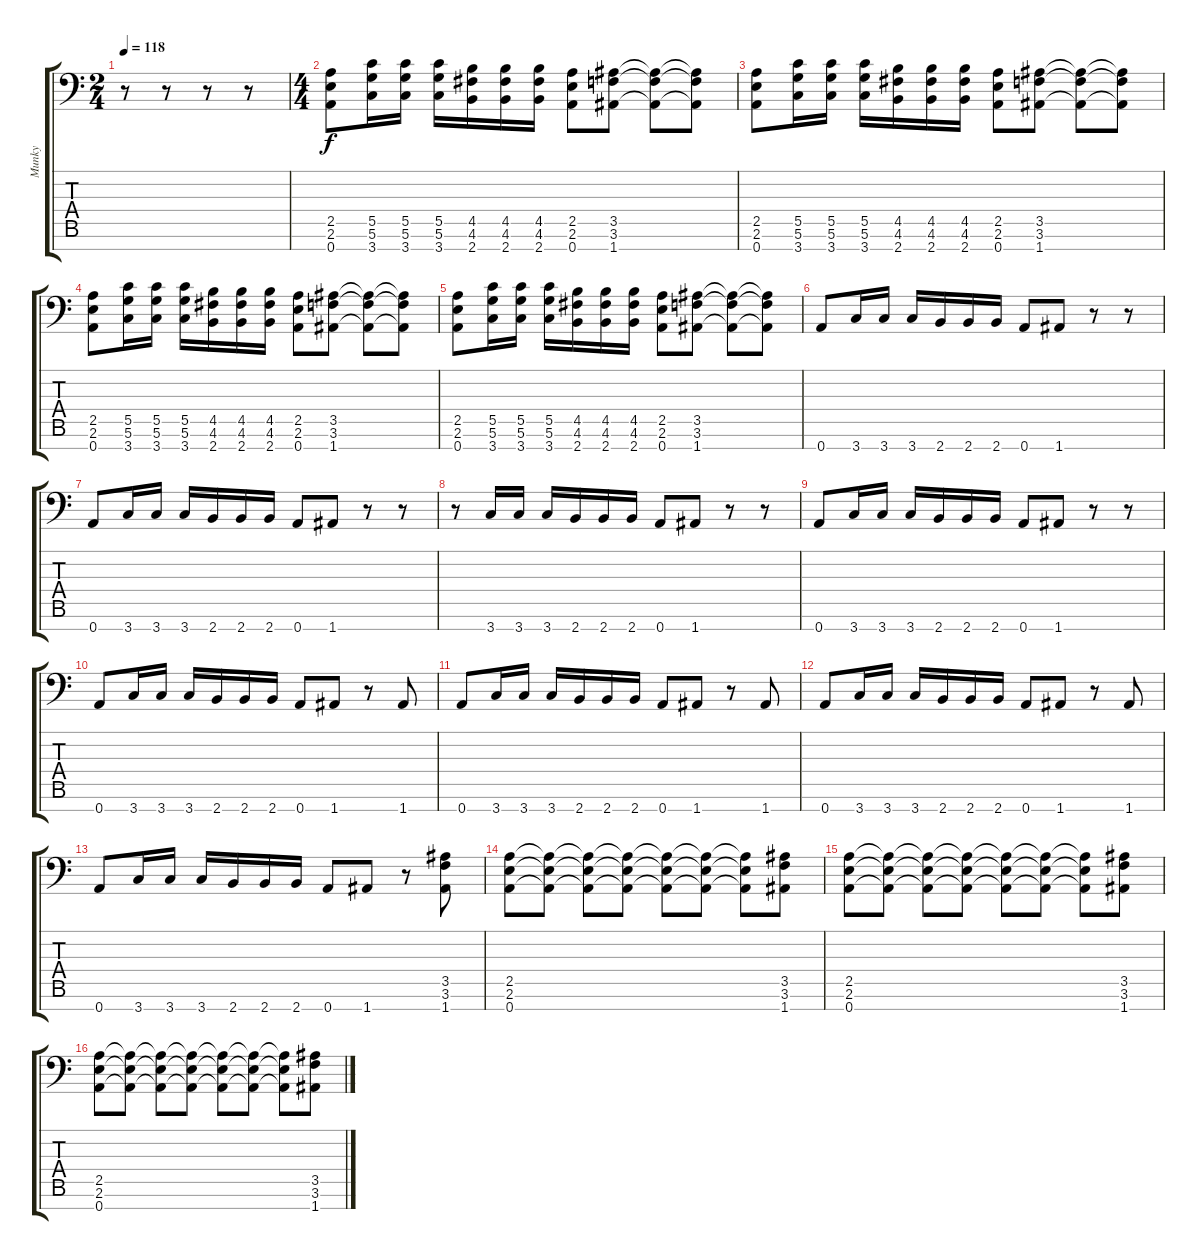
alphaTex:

\track ("Munky" "Munky") {instrument distortionguitar}
\staff {score tabs}
\tuning (D4 A3 F3 C3 G2 D2 A1) {hide}
\ts (2 4)
\tempo 118
\clef f4
\ks c
r.8{dy f} r.8 r.8 r.8 |
\ts (4 4)
(2.5 2.6 0.7).8 (5.5 5.6 3.7).16 (5.5 5.6 3.7).16 (5.5 5.6 3.7).16 (4.5 4.6 2.7).16 (4.5 4.6 2.7).16 (4.5 4.6 2.7).16 (2.5 2.6 0.7).8 (3.5 3.6 1.7).8 (3.5{t} 3.6{t} 1.7{t}).8 (3.5{t} 3.6{t} 1.7{t}).8 |
(2.5 2.6 0.7).8 (5.5 5.6 3.7).16 (5.5 5.6 3.7).16 (5.5 5.6 3.7).16 (4.5 4.6 2.7).16 (4.5 4.6 2.7).16 (4.5 4.6 2.7).16 (2.5 2.6 0.7).8 (3.5 3.6 1.7).8 (3.5{t} 3.6{t} 1.7{t}).8 (3.5{t} 3.6{t} 1.7{t}).8 |
(2.5 2.6 0.7).8 (5.5 5.6 3.7).16 (5.5 5.6 3.7).16 (5.5 5.6 3.7).16 (4.5 4.6 2.7).16 (4.5 4.6 2.7).16 (4.5 4.6 2.7).16 (2.5 2.6 0.7).8 (3.5 3.6 1.7).8 (3.5{t} 3.6{t} 1.7{t}).8 (3.5{t} 3.6{t} 1.7{t}).8 |
(2.5 2.6 0.7).8 (5.5 5.6 3.7).16 (5.5 5.6 3.7).16 (5.5 5.6 3.7).16 (4.5 4.6 2.7).16 (4.5 4.6 2.7).16 (4.5 4.6 2.7).16 (2.5 2.6 0.7).8 (3.5 3.6 1.7).8 (3.5{t} 3.6{t} 1.7{t}).8 (3.5{t} 3.6{t} 1.7{t}).8 |
0.7.8 3.7.16 3.7.16 3.7.16 2.7.16 2.7.16 2.7.16 0.7.8 1.7.8 r.8 r.8 |
0.7.8 3.7.16 3.7.16 3.7.16 2.7.16 2.7.16 2.7.16 0.7.8 1.7.8 r.8 r.8 |
r.8 3.7.16 3.7.16 3.7.16 2.7.16 2.7.16 2.7.16 0.7.8 1.7.8 r.8 r.8 |
0.7.8 3.7.16 3.7.16 3.7.16 2.7.16 2.7.16 2.7.16 0.7.8 1.7.8 r.8 r.8 |
0.7.8 3.7.16 3.7.16 3.7.16 2.7.16 2.7.16 2.7.16 0.7.8 1.7.8 r.8 1.7.8 |
0.7.8 3.7.16 3.7.16 3.7.16 2.7.16 2.7.16 2.7.16 0.7.8 1.7.8 r.8 1.7.8 |
0.7.8 3.7.16 3.7.16 3.7.16 2.7.16 2.7.16 2.7.16 0.7.8 1.7.8 r.8 1.7.8 |
0.7.8 3.7.16 3.7.16 3.7.16 2.7.16 2.7.16 2.7.16 0.7.8 1.7.8 r.8 (3.5 3.6 1.7).8 |
(2.5 2.6 0.7).8 (2.5{t} 2.6{t} 0.7{t}).8 (2.5{t} 2.6{t} 0.7{t}).8 (2.5{t} 2.6{t} 0.7{t}).8 (2.5{t} 2.6{t} 0.7{t}).8 (2.5{t} 2.6{t} 0.7{t}).8 (2.5{t} 2.6{t} 0.7{t}).8 (3.5 3.6 1.7).8 |
(2.5 2.6 0.7).8 (2.5{t} 2.6{t} 0.7{t}).8 (2.5{t} 2.6{t} 0.7{t}).8 (2.5{t} 2.6{t} 0.7{t}).8 (2.5{t} 2.6{t} 0.7{t}).8 (2.5{t} 2.6{t} 0.7{t}).8 (2.5{t} 2.6{t} 0.7{t}).8 (3.5 3.6 1.7).8 |
(2.5 2.6 0.7).8 (2.5{t} 2.6{t} 0.7{t}).8 (2.5{t} 2.6{t} 0.7{t}).8 (2.5{t} 2.6{t} 0.7{t}).8 (2.5{t} 2.6{t} 0.7{t}).8 (2.5{t} 2.6{t} 0.7{t}).8 (2.5{t} 2.6{t} 0.7{t}).8 (3.5 3.6 1.7).8
